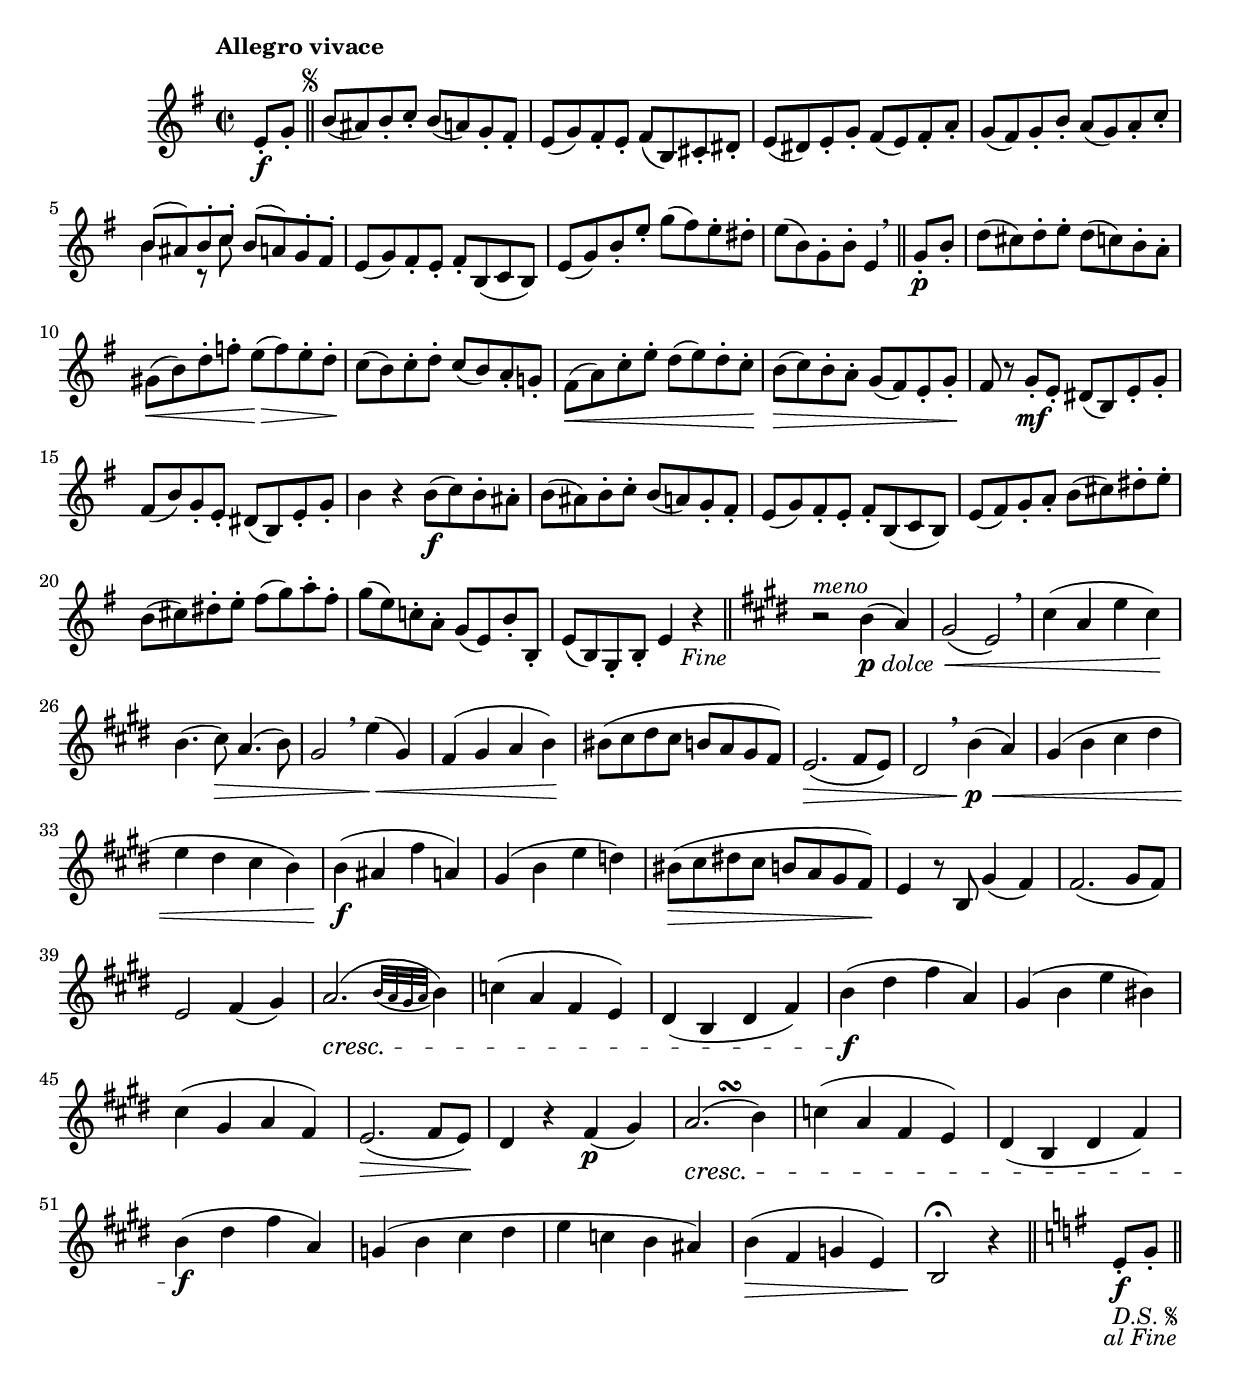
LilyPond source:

\version "2.24.0"

\include "../turn-markup.ily"

\relative {
  \language "english"

  \transposition f

  \once \override Score.MetronomeMark.padding = #4
  \tempo "Allegro vivace"

  \key e \minor
  \time 2/2

  \partial 4 { e'8-. \f g-. } | \bar "||"
  \repeat segno 2 {
    \stemUp b8( a-sharp) b-. \stemNeutral c-. b( a) g-. f-sharp-. |
    e8( g) f-sharp-. e-.
      f-sharp( b,) c-sharp-. d-sharp-. % The 1st edition has f-sharp-. b,( c b) here.
      |
    e8( d-sharp) e-. g-. f-sharp( e) f-sharp-. a-. |
    g8( f-sharp) g-. b-. a( g) a-. c-. |
    <<
      {
        \voiceOne
        b8( a-sharp) b-. c-. b( a) g-. f-sharp-.
      }
      \new Voice {
        \voiceTwo
        b4 r8 c
      }
    >> \oneVoice |
    e,8( g) f-sharp-. e-. f-sharp-. b,( c b) |
    e8( g) b-. e-. g( f-sharp) e-. d-sharp-. |
    e8( b) g-. b-. e,4 \breathe \bar "||" g8-. \p b-. |
    d8( c-sharp) d-. e-. d( c) b-. a-. |
    g-sharp8( \< b) d-. f-. e( \> f) e-. d-. \! |
    c8( b) c-. d-. c( b) a-. g!-. |
    f-sharp8( \< a) c-. e-. d( e) d-. c-. |
    b8( \> c) b-. a-. g( f-sharp) e-. g-. \! |
    f-sharp8 r g-. \mf e-. d-sharp( b) e-. g-. |
    f-sharp8( b) g-. e-. d-sharp( b) e-. g-. |
    b4 r b8( \f c) b-. a-sharp-. |
    b8( a-sharp) b-. c-. b( a) g-. f-sharp-. |
    e8( g) f-sharp-. e-. f-sharp-. b,( c b) |
    e8( f-sharp) g-. a-. b( c-sharp) d-sharp-. e-. |
    b8( c-sharp) d-sharp-. e-. f-sharp( g) a-. f-sharp-. |
    g8( e) c!-. a-. g( e) b'-. b,-. |
    e8( b) g-. b-. e4 r | \bar "||"
    \fine

    \key e \major
    r2^\markup { \italic "meno" } b'4( \tweak X-offset #0 #(make-dynamic-script (markup #:dynamic "p" #:normal-text (#:italic "dolce"))) \< a) |
    g-sharp2( e) \breathe |
    c-sharp'4( a e' c-sharp) \! |
    b4.( c-sharp8) \> a4.( b8) |
    g-sharp2 \breathe e'4( \< g-sharp,) |
    f-sharp4( g-sharp a b) \! |
    b-sharp8( c-sharp d-sharp c-sharp b a g-sharp f-sharp) |
    e2.( \> f-sharp8 e) |
    d-sharp2 \breathe b'4( \p \< a) |
    g-sharp4( b c-sharp d-sharp |
    e4 d-sharp c-sharp b) |
    b4( \f a-sharp f-sharp' a,) |
    g-sharp4( b e d) |
    b-sharp8( \> c-sharp d-sharp! c-sharp b a g-sharp f-sharp) \! |
    e4 r8 b8 g-sharp'4( f-sharp) |
    f-sharp2.( g-sharp8 f-sharp) |
    e2 f-sharp4( g-sharp) |
    \shape #'((0 . 0) (0 . 0) (0 . 0) (0 . -1/3)) Slur a2.( \cresc \appoggiatura { b32 a g-sharp a } b4) |
    c4( a f-sharp e) |
    d-sharp4( b d-sharp f-sharp) |
    b4( \f d-sharp f-sharp a,) |
    g-sharp4( b e b-sharp) |
    c-sharp4( g-sharp a f-sharp) |
    e2.( \> f-sharp8 e) \! |
    d-sharp4 r f-sharp( \p g-sharp) |
    <<
      { a2.( \cresc b4) }
      { s2 s^\turn-markup }
    >> |
    c4( a f-sharp e) |
    d-sharp4( b d-sharp f-sharp) |
    b4( \f d-sharp f-sharp a,) |
    g4( b c-sharp d-sharp |
    e4 c b a-sharp) |
    b4( \> f-sharp g e) |
    b2\fermata \! r4 \bar "||"

    \key e \minor
    e8-. \f g-. \bar "||"
  }
}
